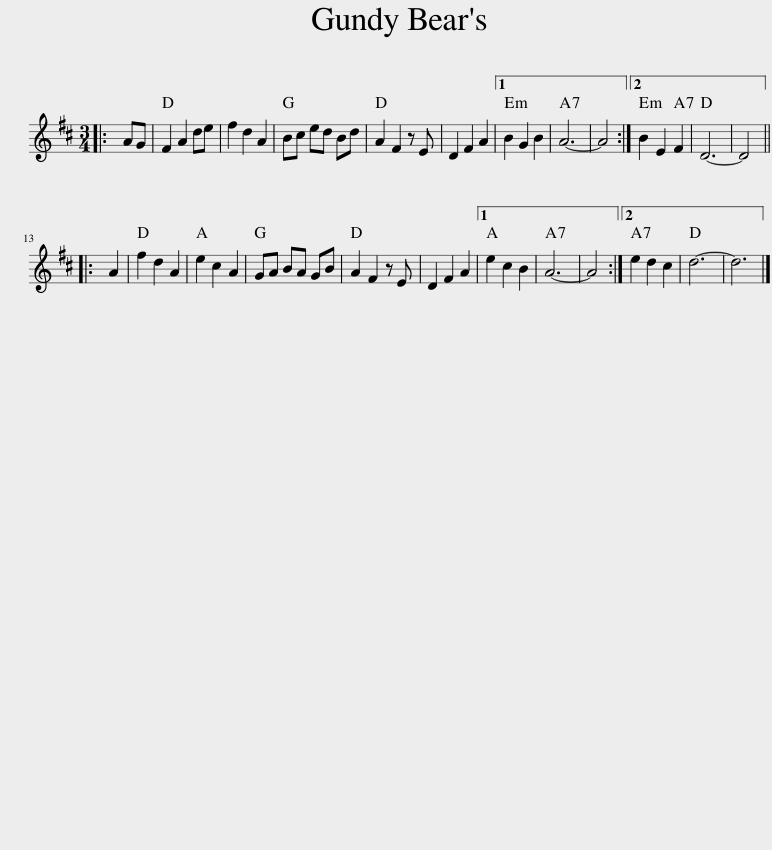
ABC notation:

X:1
L:1/8
M:3/4
I:linebreak $
K:D
V:1 treble
V:1
|: AG | F2 A2 de | f2 d2 A2 | Bc ed Bd | A2 F2 z E | %5
 D2 F2 A2 |1 B2 G2 B2 | A6- | A4 :|2 B2 E2 F2 | %10
 D6- | D4 |:$ A2 | f2 d2 A2 | e2 c2 A2 | %15
 GA BA GB | A2 F2 z E | D2 F2 A2 |1 e2 c2 B2 | A6- | %20
 A4 :|2 e2 d2 c2 | d6- | d6 |] %24
